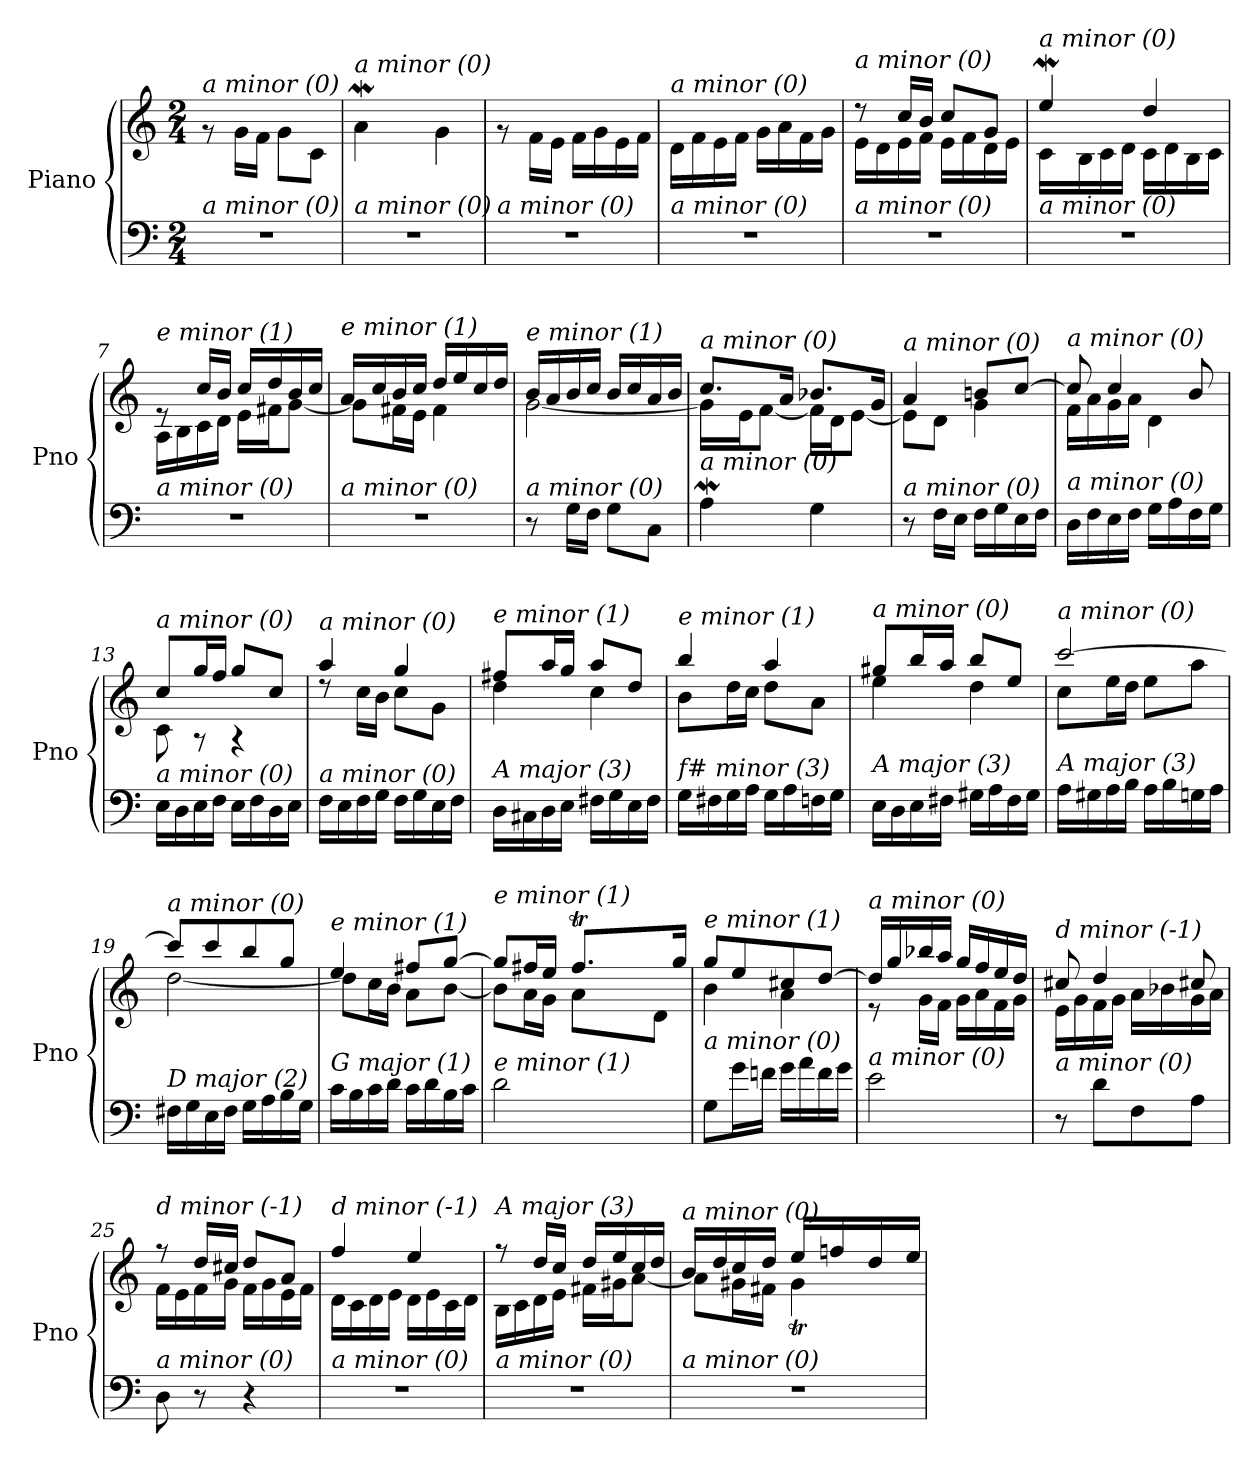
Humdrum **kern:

**kern	**kern
*part1	*part1
*staff2	*staff1
*I"Piano	*
*I'Pno	*
*clefF4	*clefG2
*k[]	*k[]
*M2/4	*M2/4
=1	=1
!	!LO:TX:i:t=a minor (0)
!LO:TX:i:t=a minor (0)	!
2r	8rg
.	16g\LL
.	16f\JJ
.	8g\L
.	8c\J
=2	=2
*^	*^
!	!	!LO:TX:i:t=a minor (0)	!
!LO:TX:i:t=a minor (0)	!	!	!
32ryy	2r	4aW\	32ryy
8..ryy	.	.	32g!yy
.	.	.	8.a!yy
4ryy	.	4g\	4ryy
*v	*v	*	*
=3	=3	=3
!	!LO:TX:i:t=a minor (0)	!
!LO:TX:i:t=a minor (0)	!	!
*	*v	*v
2r	8rg
.	16f\LL
.	16e\JJ
.	16f\LL
.	16g\
.	16e\
.	16f\JJ
=4	=4
!	!LO:TX:i:t=a minor (0)
!LO:TX:i:t=a minor (0)	!
2r	16d\LL
.	16f\
.	16e\
.	16f\JJ
.	16g\LL
.	16a\
.	16f\
.	16g\JJ
=5	=5
*	*^
!	!LO:TX:i:t=a minor (0)	!
!LO:TX:i:t=a minor (0)	!	!
2r	8r	16e\LL
.	.	16d\
.	16cc/LL	16e\
.	16b/JJ	16f\JJ
.	8cc/L	16e\LL
.	.	16f\
.	8g/J	16d\
.	.	16e\JJ
=6	=6	=6
*^	*	*^
!	!	!LO:TX:i:t=a minor (0)	!	!
!LO:TX:i:t=a minor (0)	!	!	!	!
32ryy	2r	4eeW/	16c\LL	32ryy
8..ryy	.	.	.	32dd!yy
.	.	.	16B\	8.ee!yy
.	.	.	16c\	.
.	.	.	16d\JJ	.
4ryy	.	4dd/	16c\LL	4ryy
.	.	.	16d\	.
.	.	.	16B\	.
.	.	.	16c\JJ	.
*v	*v	*	*	*
*	*	*v	*v
!!LO:LB:g=z
=7	=7	=7
!	!LO:TX:i:t=e minor (1)	!
!LO:TX:i:t=a minor (0)	!	!
2r	8re	16A\LL
.	.	16B\
.	16cc/LL	16c\
.	16b/JJ	16d\JJ
.	16cc/LL	16e\LL
.	16dd/	16f#X\J
.	16b/	[8g\J
.	16cc/JJ	.
=8	=8	=8
!	!LO:TX:i:t=e minor (1)	!
!LO:TX:i:t=a minor (0)	!	!
2r	16a/LL	8g\L]
.	16cc/	.
.	16b/	16f#X\L
.	16cc/JJ	16e\JJ
.	16dd/LL	4f#\
.	16ee/	.
.	16cc/	.
.	16dd/JJ	.
=9	=9	=9
!	!LO:TX:i:t=e minor (1)	!
!LO:TX:i:t=a minor (0)	!	!
8r	16b/LL	[2g\
.	16a/	.
16G\LL	16b/	.
16F\JJ	16cc/JJ	.
8G\L	16b/LL	.
.	16cc/	.
8C\J	16a/	.
.	16b/JJ	.
=10	=10	=10
*^	*	*^
!	!	!LO:TX:i:t=a minor (0)	!	!
!LO:TX:i:t=a minor (0)	!	!	!	!
4AW\	32ryy	8.cc/L	16g\LL]	32ryy
.	32G!yy	.	.	8..ryy
.	8.A!yy	.	16e\J	.
.	.	.	[8f\J	.
.	.	16a/Jk	.	.
4G\	4ryy	8.b-X/L	16f\LL]	4ryy
.	.	.	16d\J	.
.	.	.	[8e\J	.
.	.	16g/Jk	.	.
*v	*v	*	*	*
*	*	*v	*v
=11	=11	=11
!	!LO:TX:i:t=a minor (0)	!
!LO:TX:i:t=a minor (0)	!	!
8r	4a/	8e\L]
16F\LL	.	8d\J
16E\JJ	.	.
16F\LL	8bn/L	4g\
16G\	.	.
16E\	[8cc/J	.
16F\JJ	.	.
=12	=12	=12
!	!LO:TX:i:t=a minor (0)	!
!LO:TX:i:t=a minor (0)	!	!
16D\LL	8cc/]	16f\LL
16F\	.	16a\
16E\	4cc/	16g\
16F\JJ	.	16a\JJ
16G\LL	.	4d\
16A\	.	.
16F\	8b/	.
16G\JJ	.	.
!!LO:LB:g=z	!!
=13	=13	=13
!	!LO:TX:i:t=a minor (0)	!
!LO:TX:i:t=a minor (0)	!	!
16E\LL	8cc/L	8c\
16D\	.	.
16E\	16gg/L	8r
16F\JJ	16ff/JJ	.
16E\LL	8gg/L	4r
16F\	.	.
16D\	8cc/J	.
16E\JJ	.	.
=14	=14	=14
!	!LO:TX:i:t=a minor (0)	!
!LO:TX:i:t=a minor (0)	!	!
16F\LL	4aa/	8rdd
16E\	.	.
16F\	.	16cc\LL
16G\JJ	.	16b\JJ
16F\LL	4gg/	8cc\L
16G\	.	.
16E\	.	8g\J
16F\JJ	.	.
=15	=15	=15
!	!LO:TX:i:t=e minor (1)	!
!LO:TX:i:t=A major (3)	!	!
16D\LL	8ff#X/L	4dd\
16C#X\	.	.
16D\	16aa/L	.
16E\JJ	16gg/JJ	.
16F#X\LL	8aa/L	4cc\
16G\	.	.
16E\	8dd/J	.
16F#\JJ	.	.
=16	=16	=16
!	!LO:TX:i:t=e minor (1)	!
!LO:TX:i:t=f# minor (3)	!	!
16G\LL	4bb/	8b\L
16F#X\	.	.
16G\	.	16dd\L
16A\JJ	.	16cc\JJ
16G\LL	4aa/	8dd\L
16A\	.	.
16Fn\	.	8a\J
16G\JJ	.	.
=17	=17	=17
!	!LO:TX:i:t=a minor (0)	!
!LO:TX:i:t=A major (3)	!	!
16E\LL	8gg#X/L	4ee\
16D\	.	.
16E\	16bb/L	.
16F#X\JJ	16aa/JJ	.
16G#X\LL	8bb/L	4dd\
16A\	.	.
16F#\	8ee/J	.
16G#\JJ	.	.
!!LO:LB:g=z	!!
=18	=18	=18
!	!LO:TX:i:t=a minor (0)	!
!LO:TX:i:t=A major (3)	!	!
16A\LL	[2ccc/	8cc\L
16G#X\	.	.
16A\	.	16ee\L
16B\JJ	.	16dd\JJ
16A\LL	.	8ee\L
16B\	.	.
16Gn\	.	8aa\J
16A\JJ	.	.
=19	=19	=19
!	!LO:TX:i:t=a minor (0)	!
!LO:TX:i:t=D major (2)	!	!
16F#X\LL	8ccc/L]	[2dd\
16G\	.	.
16E\	8ccc/	.
16F#\JJ	.	.
16G\LL	8bb/	.
16A\	.	.
16B\	8gg/J	.
16G\JJ	.	.
=20	=20	=20
!	!LO:TX:i:t=e minor (1)	!
!LO:TX:i:t=G major (1)	!	!
16c\LL	4ee/	8dd\L]
16B\	.	.
16c\	.	16cc\L
16d\JJ	.	16b\JJ
16c\LL	8ff#X/L	8a\L
16d\	.	.
16B\	[8gg/J	[8b\J
16c\JJ	.	.
=21	=21	=21
*^	*	*^
!	!	!LO:TX:i:t=e minor (1)	!	!
!LO:TX:i:t=e minor (1)	!	!	!	!
4ryy	2d\	8gg/L]	8b\L]	4ryy
.	.	16ff#X/L	16a\L	.
.	.	16ee/JJ	16g\JJ	.
8.ryy	.	8.ff#t/L	8a\L	32gg!yy
.	.	.	.	32ff#!yy
.	.	.	.	32gg!yy
.	.	.	.	16.ff#!yy
.	.	.	8d\J	.
16ryy	.	16gg/Jk	.	16ryy
*v	*v	*	*	*
=22	=22	=22	=22
!	!LO:TX:i:t=e minor (1)	!	!
!LO:TX:i:t=a minor (0)	!	!	!
*	*	*v	*v
8G\L	8gg/L	4b\
16g\L	8ee/	.
16fn\JJ	.	.
16g\LL	8cc#X/	4a\
16a\	.	.
16f\	[8dd/J	.
16g\JJ	.	.
=23	=23	=23
!	!LO:TX:i:t=a minor (0)	!
!LO:TX:i:t=a minor (0)	!	!
2e\	16dd/LL]	8r
.	16gg/	.
.	16bb-X/	16g\LL
.	16aa/JJ	16f\JJ
.	16gg/LL	16g\LL
.	16ff/	16a\
.	16ee/	16f\
.	16dd/JJ	16g\JJ
!!LO:LB:g=z	!!
=24	=24	=24
!	!LO:TX:i:t=d minor (-1)	!
!LO:TX:i:t=a minor (0)	!	!
8r	8cc#X/	16e\LL
.	.	16g\
8d\L	4dd/	16f\
.	.	16g\JJ
8F\	.	16a\LL
.	.	16b-X\
8A\J	8cc#X/	16g\
.	.	16a\JJ
=25	=25	=25
!	!LO:TX:i:t=d minor (-1)	!
!LO:TX:i:t=a minor (0)	!	!
8D\	8r	16f\LL
.	.	16e\
8r	16dd/LL	16f\
.	16cc#X/JJ	16g\JJ
4r	8dd/L	16f\LL
.	.	16g\
.	8a/J	16e\
.	.	16f\JJ
=26	=26	=26
!	!LO:TX:i:t=d minor (-1)	!
!LO:TX:i:t=a minor (0)	!	!
2r	4ff/	16d\LL
.	.	16c\
.	.	16d\
.	.	16e\JJ
.	4ee/	16d\LL
.	.	16e\
.	.	16c\
.	.	16d\JJ
=27	=27	=27
!	!LO:TX:i:t=A major (3)	!
!LO:TX:i:t=a minor (0)	!	!
2r	8r	16B\LL
.	.	16c\
.	16dd/LL	16d\
.	16cc/JJ	16e\JJ
.	16dd/LL	16f#X\LL
.	16ee/	16g#X\J
.	16cc/	[8a\J
.	16dd/JJ	.
=28	=28	=28
*^	*	*^
!	!	!LO:TX:i:t=a minor (0)	!	!
!LO:TX:i:t=a minor (0)	!	!	!	!
4ryy	2r	16b/LL	8a\L]	4ryy
.	.	16dd/	.	.
.	.	16cc/	16g#X\L	.
.	.	16dd/JJ	16f#X\JJ	.
4ryy	.	16ee/LL	4g#t\	32ayy
.	.	.	.	32g#!yy
.	.	16ffn/	.	32a!yy
.	.	.	.	32g#!yy
.	.	16dd/	.	32a!yy
.	.	.	.	16.g#!yy
.	.	16ee/JJ	.	.
*v	*v	*	*	*
*	*v	*v	*v
=	=
*-	*-
